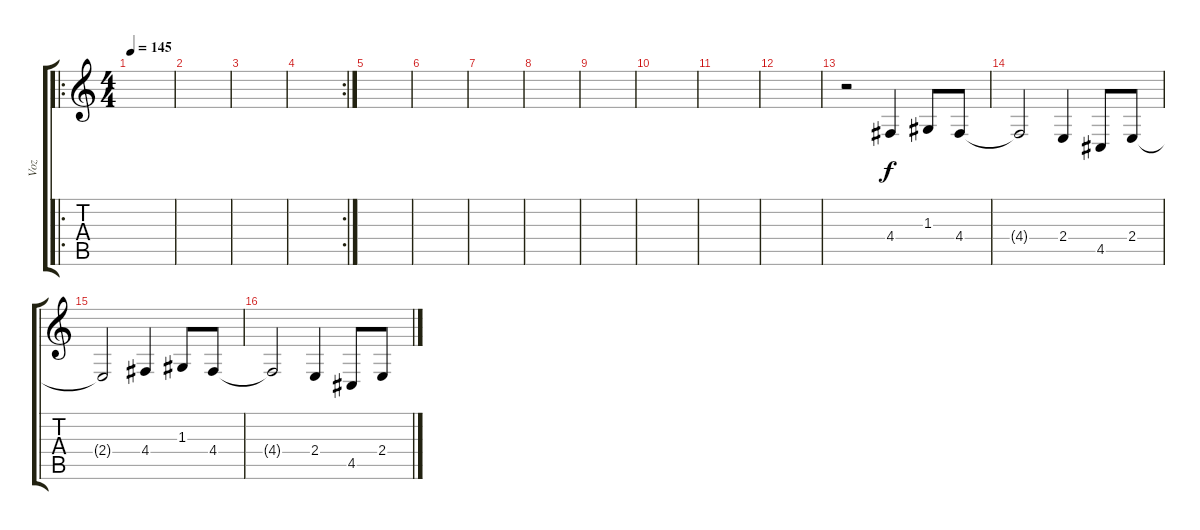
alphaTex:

\track ("Voz" "Voz") {instrument synthvoice}
\staff {score tabs}
\tuning (E4 B3 G3 D3 A2 E2) {hide}
\ro
\ts (4 4)
\tempo 145
\clef g2
\ks c
|
|
|
\rc 2
|
|
|
|
|
|
|
|
|
r.2 4.4.4 1.3.8 4.4.8 |
4.4{t}.2 2.4.4 4.5.8 2.4.8 |
2.4{t}.2 4.4.4 1.3.8 4.4.8 |
4.4{t}.2 2.4.4 4.5.8 2.4.8
